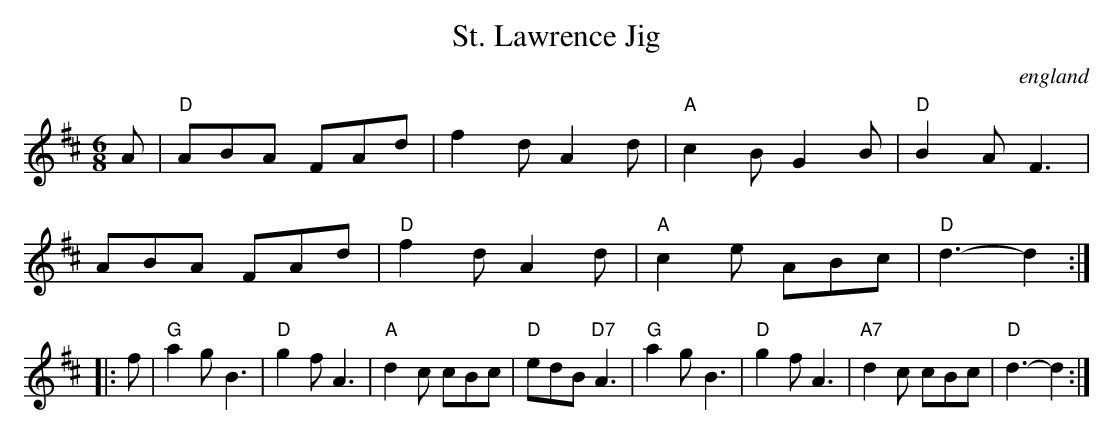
X:1
T:St. Lawrence Jig
O:england
M:6/8
K:D
A|"D"ABA FAd|f2d A2d|"A"c2B G2B|"D"B2A F3|
ABA FAd|"D"f2d A2d|"A"c2e ABc|"D"d3 -d2::
f|"G"a2g B3|"D"g2f A3|"A"d2c cBc|"D"edB "D7"A3|"G"a2g B3|"D"g2f A3|"A7"d2c cBc\
|"D"d3 -d2:|
